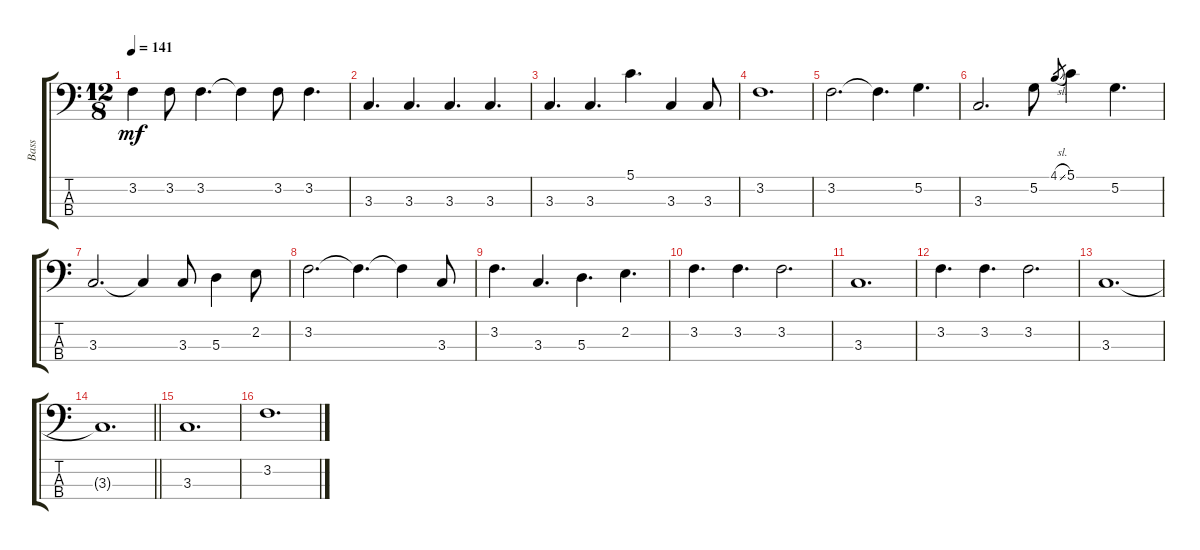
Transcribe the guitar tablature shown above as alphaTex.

\track ("Bass" "Bass") {instrument electricbassfinger}
\staff {score tabs}
\tuning (G2 D2 A1 E1) {hide}
\ts (12 8)
\tempo 141
\clef f4
\ks c
3.2{t}.4{dy mf} 3.2.8 3.2.4{d} 3.2{t}.4 3.2.8 3.2.4{d} |
3.3.4{d} 3.3.4{d} 3.3.4{d} 3.3.4{d} |
3.3.4{d} 3.3.4{d} 5.1.4{d} 3.3.4 3.3.8 |
3.2.1{d} |
3.2.2{d} 3.2{t}.4{d} 5.2.4{d} |
3.3.2{d} 5.2.8 4.1{sl}.8{gr} 5.1.4 5.2.4{d} |
3.3.2{d} 3.3{t}.4 3.3.8 5.3.4 2.2.8 |
3.2.2{d} 3.2{t}.4{d} 3.2{t}.4 3.3.8 |
3.2.4{d} 3.3.4{d} 5.3.4{d} 2.2.4{d} |
3.2.4{d} 3.2.4{d} 3.2.2{d} |
3.3.1{d} |
3.2.4{d} 3.2.4{d} 3.2.2{d} |
3.3.1{d} |
\barLineRight lightlight
3.3{t}.1{d} |
3.3.1{d} |
3.2.1{d}
